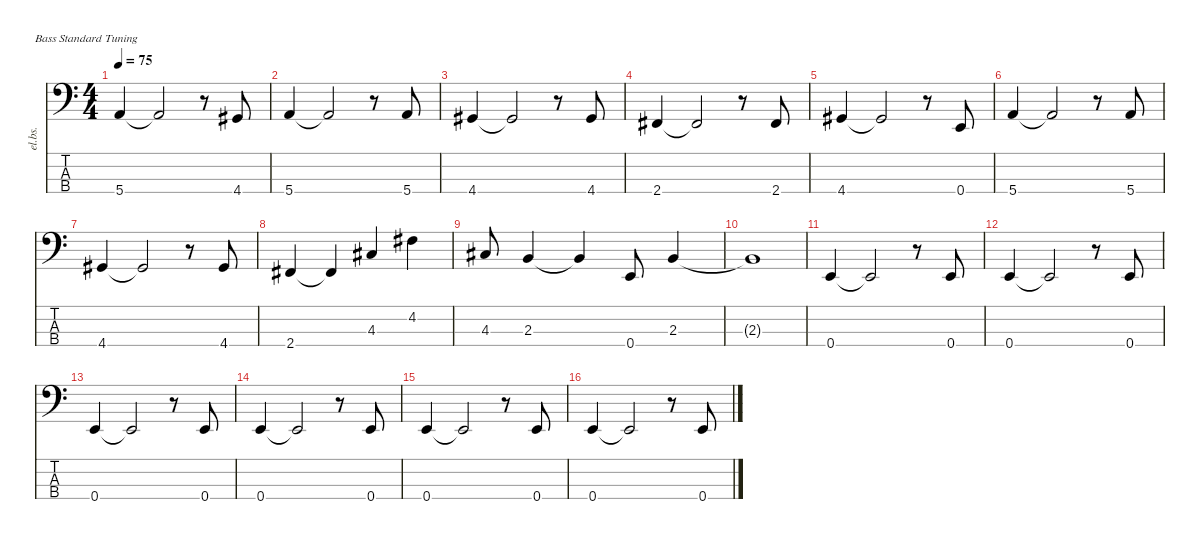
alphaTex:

\defaultSystemsLayout 4
\hideDynamics
\bracketExtendMode nobrackets
\otherSystemsTrackNameOrientation horizontal
\track ("Bass" "el.bs.") {instrument electricbassfinger}
\staff {score tabs}
\tuning (G2 D2 A1 E1)
\ts (4 4)
\tempo 75
\clef f4
\ks c
5.4.4{dy f beam Up} 5.4{t}.2{beam Up} r.8{beam Up} 4.4{acc #}.8{beam Up} |
5.4.4{beam Up} 5.4{t}.2{beam Up} r.8{beam Up} 5.4.8{beam Up} |
4.4{acc #}.4{beam Up} 4.4{t acc #}.2{beam Up} r.8{beam Up} 4.4{acc #}.8{beam Up} |
2.4{acc #}.4{beam Up} 2.4{t acc #}.2{beam Up} r.8{beam Up} 2.4{acc #}.8{beam Up} |
4.4{acc #}.4{beam Up} 4.4{t acc #}.2{beam Up} r.8{beam Up} 0.4.8{beam Up} |
5.4.4{beam Up} 5.4{t}.2{beam Up} r.8{beam Up} 5.4.8{beam Up} |
4.4{acc #}.4{beam Up} 4.4{t acc #}.2{beam Up} r.8{beam Up} 4.4{acc #}.8{beam Up} |
2.4{acc #}.4{beam Up} 2.4{t acc #}.4{beam Up} 4.3{acc #}.4{beam Up} 4.2{acc #}.4{beam Down} |
4.3{acc #}.8{beam Up} 2.3.4{beam Up} 2.3{t}.4{beam Up} 0.4.8{beam Up} 2.3.4{beam Up} |
2.3{t}.1{beam Up} |
0.4.4{beam Up} 0.4{t}.2{beam Up} r.8{beam Up} 0.4.8{beam Up} |
0.4.4{beam Up} 0.4{t}.2{beam Up} r.8{beam Up} 0.4.8{beam Up} |
0.4.4{beam Up} 0.4{t}.2{beam Up} r.8{beam Up} 0.4.8{beam Up} |
0.4.4{beam Up} 0.4{t}.2{beam Up} r.8{beam Up} 0.4.8{beam Up} |
0.4.4{beam Up} 0.4{t}.2{beam Up} r.8{beam Up} 0.4.8{beam Up} |
0.4.4{beam Up} 0.4{t}.2{beam Up} r.8{beam Up} 0.4.8{beam Up}
